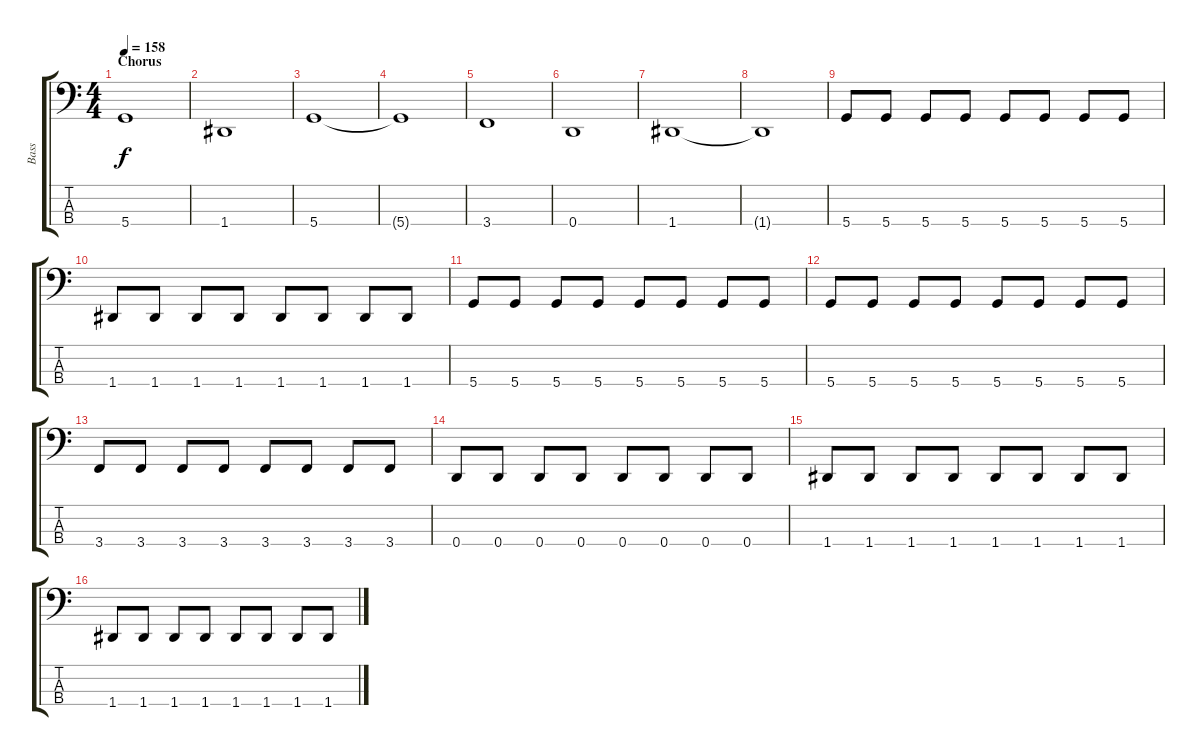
\track ("Bass" "Bass") {instrument electricbasspick}
\staff {score tabs}
\tuning (F2 C2 G1 D1) {hide}
\ts (4 4)
\section ("" "Chorus")
\tempo 158
\clef f4
\ks c
5.4.1{dy f} |
1.4.1 |
5.4.1 |
5.4{t}.1 |
3.4.1 |
0.4.1 |
1.4.1 |
1.4{t}.1 |
5.4.8 5.4.8 5.4.8 5.4.8 5.4.8 5.4.8 5.4.8 5.4.8 |
1.4.8 1.4.8 1.4.8 1.4.8 1.4.8 1.4.8 1.4.8 1.4.8 |
5.4.8 5.4.8 5.4.8 5.4.8 5.4.8 5.4.8 5.4.8 5.4.8 |
5.4.8 5.4.8 5.4.8 5.4.8 5.4.8 5.4.8 5.4.8 5.4.8 |
3.4.8 3.4.8 3.4.8 3.4.8 3.4.8 3.4.8 3.4.8 3.4.8 |
0.4.8 0.4.8 0.4.8 0.4.8 0.4.8 0.4.8 0.4.8 0.4.8 |
1.4.8 1.4.8 1.4.8 1.4.8 1.4.8 1.4.8 1.4.8 1.4.8 |
1.4.8 1.4.8 1.4.8 1.4.8 1.4.8 1.4.8 1.4.8 1.4.8
